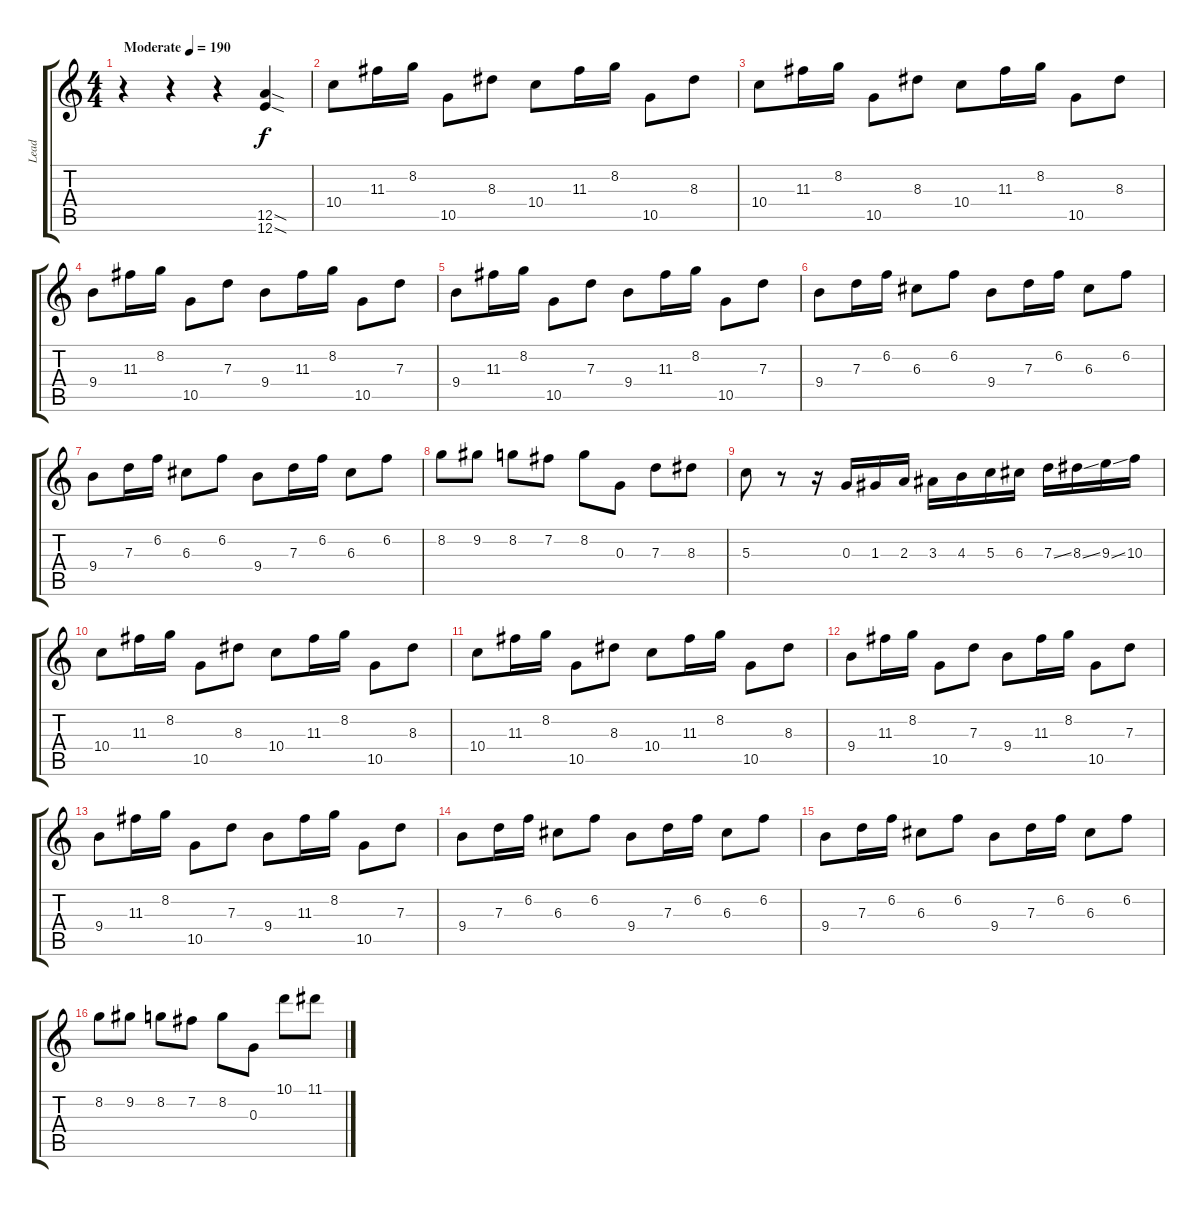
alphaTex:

\track ("Lead" "Lead") {instrument distortionguitar}
\staff {score tabs}
\tuning (E4 B3 G3 D3 A2 E2) {hide}
\ts (4 4)
\tempo (190 "Moderate")
\clef g2
\ks c
r.4{dy f instrument distortionguitar} r.4 r.4 (12.5{sod} 12.6{sod}).4 |
10.4.8 11.3.16 8.2.16 10.5.8 8.3.8 10.4.8 11.3.16 8.2.16 10.5.8 8.3.8 |
10.4.8 11.3.16 8.2.16 10.5.8 8.3.8 10.4.8 11.3.16 8.2.16 10.5.8 8.3.8 |
9.4.8 11.3.16 8.2.16 10.5.8 7.3.8 9.4.8 11.3.16 8.2.16 10.5.8 7.3.8 |
9.4.8 11.3.16 8.2.16 10.5.8 7.3.8 9.4.8 11.3.16 8.2.16 10.5.8 7.3.8 |
9.4.8 7.3.16 6.2.16 6.3.8 6.2.8 9.4.8 7.3.16 6.2.16 6.3.8 6.2.8 |
9.4.8 7.3.16 6.2.16 6.3.8 6.2.8 9.4.8 7.3.16 6.2.16 6.3.8 6.2.8 |
8.2.8 9.2.8 8.2.8 7.2.8 8.2.8 0.3.8 7.3.8 8.3.8 |
5.3.8 r.8 r.16 0.3.16 1.3.16 2.3.16 3.3.16 4.3.16 5.3.16 6.3.16 7.3{ss}.16 8.3{ss}.16 9.3{ss}.16 10.3.16 |
10.4.8 11.3.16 8.2.16 10.5.8 8.3.8 10.4.8 11.3.16 8.2.16 10.5.8 8.3.8 |
10.4.8 11.3.16 8.2.16 10.5.8 8.3.8 10.4.8 11.3.16 8.2.16 10.5.8 8.3.8 |
9.4.8 11.3.16 8.2.16 10.5.8 7.3.8 9.4.8 11.3.16 8.2.16 10.5.8 7.3.8 |
9.4.8 11.3.16 8.2.16 10.5.8 7.3.8 9.4.8 11.3.16 8.2.16 10.5.8 7.3.8 |
9.4.8 7.3.16 6.2.16 6.3.8 6.2.8 9.4.8 7.3.16 6.2.16 6.3.8 6.2.8 |
9.4.8 7.3.16 6.2.16 6.3.8 6.2.8 9.4.8 7.3.16 6.2.16 6.3.8 6.2.8 |
8.2.8 9.2.8 8.2.8 7.2.8 8.2.8 0.3.8 10.1.8 11.1.8
